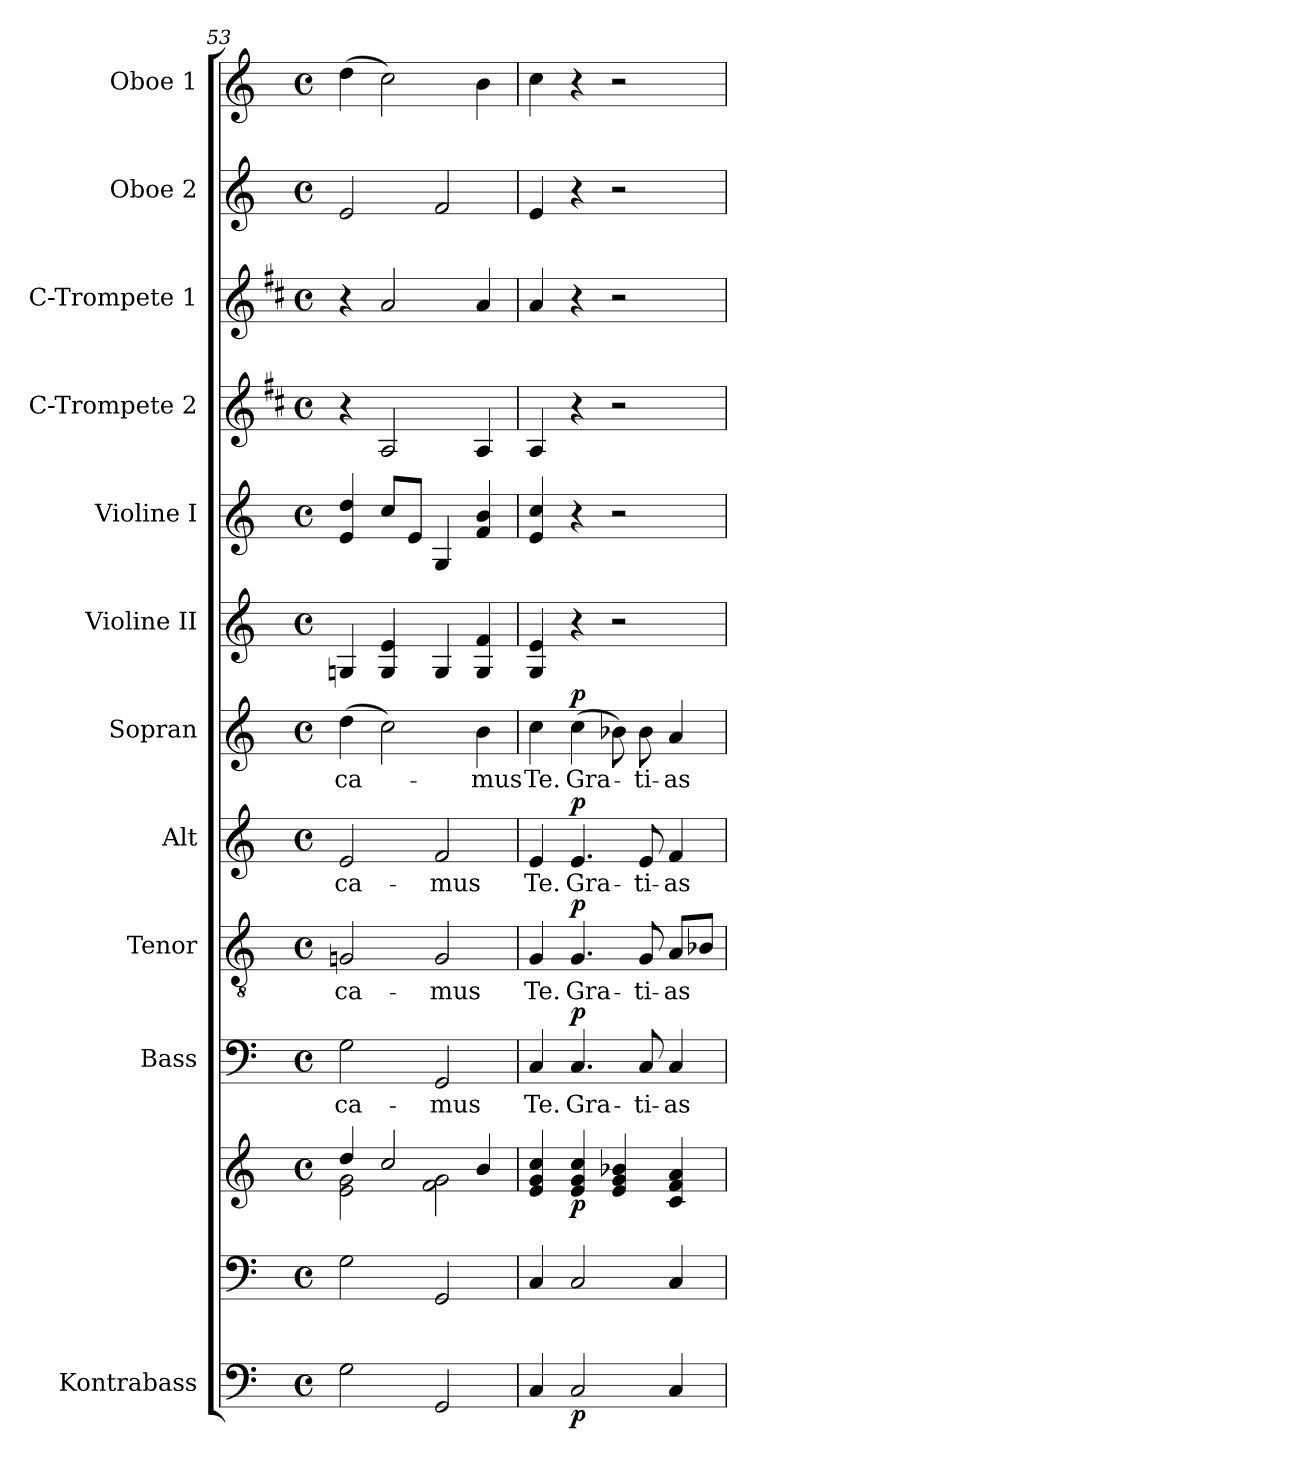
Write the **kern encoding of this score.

**kern	**dynam	**kern	**kern	**dynam	**kern	**text	**dynam	**kern	**text	**dynam	**kern	**text	**dynam	**kern	**text	**dynam	**kern	**kern	**kern	**kern	**kern	**kern
*part12	*part12	*part11	*part11	*part11	*part10	*part10	*part10	*part9	*part9	*part9	*part8	*part8	*part8	*part7	*part7	*part7	*part6	*part5	*part4	*part3	*part2	*part1
*staff13	*staff13	*staff12	*staff11	*staff11/12	*staff10	*staff10	*staff10	*staff9	*staff9	*staff9	*staff8	*staff8	*staff8	*staff7	*staff7	*staff7	*staff6	*staff5	*staff4	*staff3	*staff2	*staff1
*I"Kontrabass	*	*	*	*	*I"Bass	*	*	*I"Tenor	*	*	*I"Alt	*	*	*I"Sopran	*	*	*I"Violine II	*I"Violine I	*I"C-Trompete 2	*I"C-Trompete 1	*I"Oboe 2	*I"Oboe 1
*I'Kb.	*	*	*	*	*I'B.	*	*	*I'T.	*	*	*I'A.	*	*	*I'S.	*	*	*I'Vl. II	*I'Vl. I	*I'C Trp. 2	*I'C Trp. 1	*I'Ob. 2	*I'Ob. 1
*clefF4	*	*clefF4	*clefG2	*	*clefF4	*	*	*clefGv2	*	*	*clefG2	*	*	*clefG2	*	*	*clefG2	*clefG2	*clefG2	*clefG2	*clefG2	*clefG2
*ITrd7c12	*	*	*	*	*	*	*	*	*	*	*	*	*	*	*	*	*	*	*ITrd1c2	*ITrd1c2	*	*
*k[]	*	*k[]	*k[]	*	*k[]	*	*	*k[]	*	*	*k[]	*	*	*k[]	*	*	*k[]	*k[]	*k[]	*k[]	*k[]	*k[]
*C:	*	*C:	*C:	*	*C:	*	*	*C:	*	*	*C:	*	*	*C:	*	*	*C:	*C:	*C:	*C:	*C:	*C:
*M4/4	*	*M4/4	*M4/4	*	*M4/4	*	*	*M4/4	*	*	*M4/4	*	*	*M4/4	*	*	*M4/4	*M4/4	*M4/4	*M4/4	*M4/4	*M4/4
*met(c)	*	*met(c)	*met(c)	*	*met(c)	*	*	*met(c)	*	*	*met(c)	*	*	*met(c)	*	*	*met(c)	*met(c)	*met(c)	*met(c)	*met(c)	*met(c)
=53	=53	=53	=53	=53	=53	=53	=53	=53	=53	=53	=53	=53	=53	=53	=53	=53	=53	=53	=53	=53	=53	=53
*	*	*	*^	*	*	*	*	*	*	*	*	*	*	*	*	*	*	*	*	*	*	*
!	!	!	!	!	!	!	!LO:LY:b	!	!	!LO:LY:b	!	!	!LO:LY:b	!	!	!LO:LY:b	!	!	!	!	!	!	!
2GG\	.	2G\	4dd/	2e\ 2g\	.	2G\	-ca-	.	2Gn/	-ca-	.	2e/	-ca-	.	(>4dd\	-ca-	.	4Gn/	4e/ 4dd/	4r	4r	2e/	(>4dd\
.	.	.	2cc/	.	.	.	.	.	.	.	.	.	.	.	2cc\)	.	.	4G/ 4e/	8cc/L	2G/	2g/	.	2cc\)
.	.	.	.	.	.	.	.	.	.	.	.	.	.	.	.	.	.	.	8e/J	.	.	.	.
!	!	!	!	!	!	!	!LO:LY:b	!	!	!LO:LY:b	!	!	!LO:LY:b	!	!	!	!	!	!	!	!	!	!
2GGG/	.	2GG/	.	2f\ 2g\	.	2GG/	-mus	.	2G/	-mus	.	2f/	-mus	.	.	.	.	4G/	4G/	.	.	2f/	.
!	!	!	!	!	!	!	!	!	!	!	!	!	!	!	!	!LO:LY:b	!	!	!	!	!	!	!
.	.	.	4b/	.	.	.	.	.	.	.	.	.	.	.	4b\	-mus	.	4G/ 4f/	4f/ 4b/	4G/	4g/	.	4b\
*	*	*	*v	*v	*	*	*	*	*	*	*	*	*	*	*	*	*	*	*	*	*	*	*
!!LO:PB:g=z
=54	=54	=54	=54	=54	=54	=54	=54	=54	=54	=54	=54	=54	=54	=54	=54	=54	=54	=54	=54	=54	=54	=54
!	!	!	!	!	!	!LO:LY:b	!	!	!LO:LY:b	!	!	!LO:LY:b	!	!	!LO:LY:b	!	!	!	!	!	!	!
4CC/	.	4C/	4e/ 4g/ 4cc/	.	4C/	Te.	.	4G/	Te.	.	4e/	Te.	.	4cc\	Te.	.	4G/ 4e/	4e/ 4cc/	4G/	4g/	4e/	4cc\
!	!LO:DY:b	!	!	!LO:DY:b	!	!LO:LY:b	!LO:DY:a	!	!LO:LY:b	!LO:DY:a	!	!LO:LY:b	!LO:DY:a	!	!LO:LY:b	!LO:DY:a	!	!	!	!	!	!
2CC/	p	2C/	4e/ 4g/ 4cc/	p	4.C/	Gra-	p	4.G/	Gra-	p	4.e/	Gra-	p	(>4cc\	Gra-	p	4r	4r	4r	4r	4r	4r
.	.	.	4e/ 4g/ 4b-X/	.	.	.	.	.	.	.	.	.	.	8b-X\)	.	.	2r	2r	2r	2r	2r	2r
!	!	!	!	!	!	!LO:LY:b	!	!	!LO:LY:b	!	!	!LO:LY:b	!	!	!LO:LY:b	!	!	!	!	!	!	!
.	.	.	.	.	8C/	-ti-	.	8G/	-ti-	.	8e/	-ti-	.	8b-\	-ti-	.	.	.	.	.	.	.
!	!	!	!	!	!	!LO:LY:b	!	!	!LO:LY:b	!	!	!LO:LY:b	!	!	!LO:LY:b	!	!	!	!	!	!	!
4CC/	.	4C/	4c/ 4f/ 4a/	.	4C/	-as	.	8A/L	-as	.	4f/	-as	.	4a/	-as	.	.	.	.	.	.	.
.	.	.	.	.	.	.	.	8B-X/J	.	.	.	.	.	.	.	.	.	.	.	.	.	.
=	=	=	=	=	=	=	=	=	=	=	=	=	=	=	=	=	=	=	=	=	=	=
*-	*-	*-	*-	*-	*-	*-	*-	*-	*-	*-	*-	*-	*-	*-	*-	*-	*-	*-	*-	*-	*-	*-
